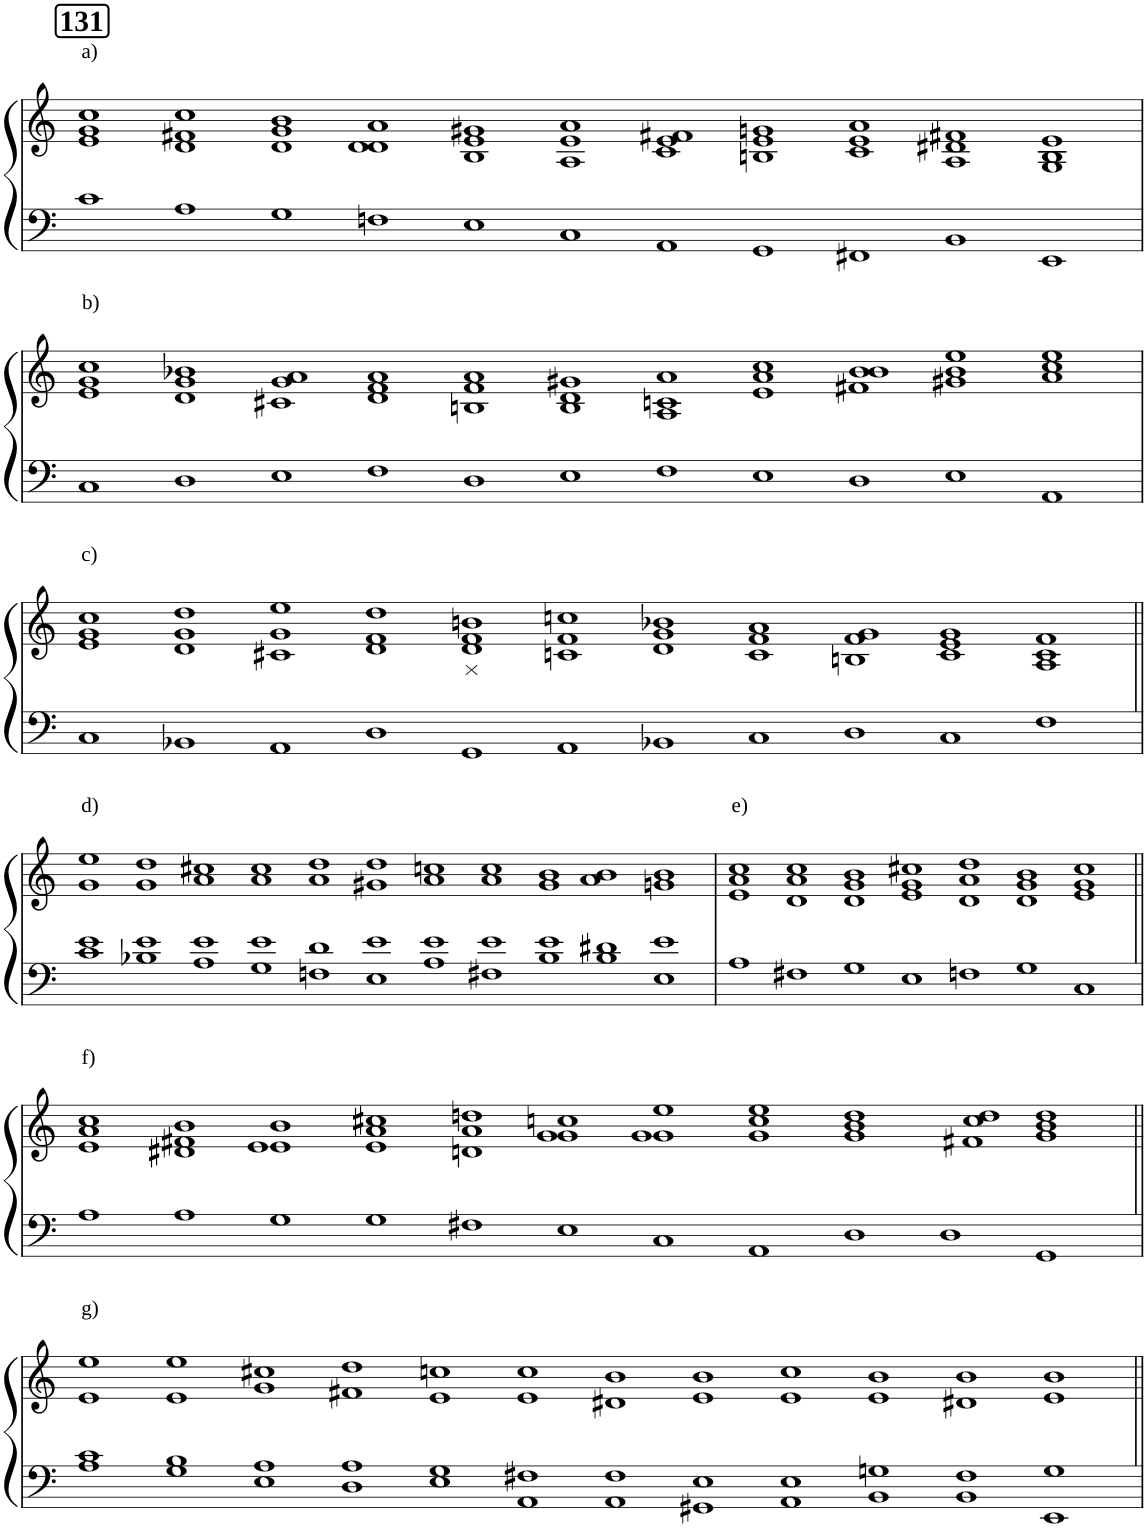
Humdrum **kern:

**kern	**kern
*part1	*part1
*staff2	*staff1
*I"Piano	*
*I'Pno	*
*clefF4	*clefG2
*k[]	*k[]
*M11/1	*M11/1
!!LO:REH:place=s1:a:B:cj:fs=14:t=131
=1	=1
*^	*^
*	*	*	*^
!	!	!LO:TX:a:t=a)	!	!
000ryy	1c	1cc	1g	1e
.	1A	1cc	1f#X	1d
.	1G	1b	1g	1d
.	1Fn	1a	1d	1d
.	1E	1g#X	1e	1B
.	1C	1a	1e	1A
.	1AA	1f#X	1e	1c
.	1GG	1gn	1e	1Bn
0.ryy	1FF#X	1a	1e	1c
.	1BB	1f#X	1d#X	1A
.	1EE	1e	1B	1G
!!LO:LB:g=z	!!	!!
=2	=2	=2	=2	=2
!	!	!LO:TX:a:t=b)	!	!
000ryy	1C	1cc	1g	1e
.	1D	1b-X	1g	1d
.	1E	1a	1g	1c#X
.	1F	1a	1f	1d
.	1D	1a	1f	1Bn
.	1E	1g#X	1d	1B
.	1F	1a	1cn	1A
.	1E	1cc	1a	1e
0.ryy	1D	1bn	1b	1f#X
.	1E	1ee	1b	1g#X
.	1AA	1ee	1cc	1a
!!LO:LB:g=z	!!	!!
=3	=3	=3	=3	=3
!	!	!LO:TX:a:t=c)	!	!
000ryy	1C	1cc	1g	1e
.	1BB-X	1dd	1g	1d
.	1AA	1ee	1g	1c#X
.	1D	1dd	1f	1d
.	1GG	1bn	1f	1d
.	1AA	1ccn	1f	1cn
.	1BB-X	1b-X	1g	1d
.	1C	1a	1f	1c
0.ryy	1D	1g	1f	1Bn
.	1C	1g	1e	1c
.	1F	1f	1c	1A
!!LO:LB:g=z
=4||	=4||	=4||	=4||	=4||
*	*^	*	*	*
!	!	!	!LO:TX:a:t=d)	!	!
*	*	*	*	*v	*v
000ryy	1e	1c	1ee	1g
.	1e	1B-X	1dd	1g
.	1e	1A	1cc#X	1a
.	1e	1G	1cc#	1a
.	1d	1Fn	1dd	1a
.	1e	1E	1dd	1g#X
.	1e	1A	1ccn	1a
.	1e	1F#X	1cc	1a
0.ryy	1e	1Bn	1b	1g#
.	1d#X	1B	1b	1a
.	1e	1E	1b	1gn
*v	*v	*v	*	*
*	*v	*v
=5	=5
*M7/1	*M7/1
*^	*^
*	*^	*	*^
!	!	!	!LO:TX:a:t=e)	!	!
*	*v	*v	*	*	*
1%7ryy	1A	1cc	1a	1e
.	1F#X	1cc	1a	1d
.	1G	1b	1g	1d
.	1E	1cc#X	1g	1e
.	1Fn	1dd	1a	1d
.	1G	1b	1g	1d
.	1C	1ccn	1g	1e
!!LO:LB:g=z	!!	!!
=6||	=6||	=6||	=6||	=6||
*M11/1	*	*M11/1	*	*
!	!	!LO:TX:a:t=f)	!	!
000ryy	1A	1cc	1a	1e
.	1A	1b	1f#X	1d#X
.	1G	1b	1e	1e
.	1G	1cc#X	1a	1e
.	1F#X	1ddn	1a	1dn
.	1E	1ccn	1g	1g
.	1C	1ee	1g	1g
.	1AA	1ee	1cc	1g
0.ryy	1D	1dd	1b	1g
.	1D	1dd	1cc	1f#X
.	1GG	1dd	1b	1g
*v	*v	*	*	*
*	*v	*v	*v
!!LO:LB:g=z
=7||	=7||
*M12/1	*M12/1
*^	*^
*	*^	*	*^
!	!	!	!LO:TX:a:t=g)	!	!
*	*	*	*	*v	*v
000.ryy	1c	1A	1ee	1e
.	1B	1G	1ee	1e
.	1A	1E	1cc#X	1g
.	1A	1D	1dd	1f#X
.	1G	1E	1ccn	1e
.	1F#X	1AA	1cc	1e
.	1F#	1AA	1b	1d#X
.	1E	1GG#X	1b	1e
.	1E	1AA	1cc	1e
.	1Gn	1BB	1b	1e
.	1F#	1BB	1b	1d#X
.	1G	1EE	1b	1e
*v	*v	*v	*	*
*	*v	*v
=||	=||
*-	*-
